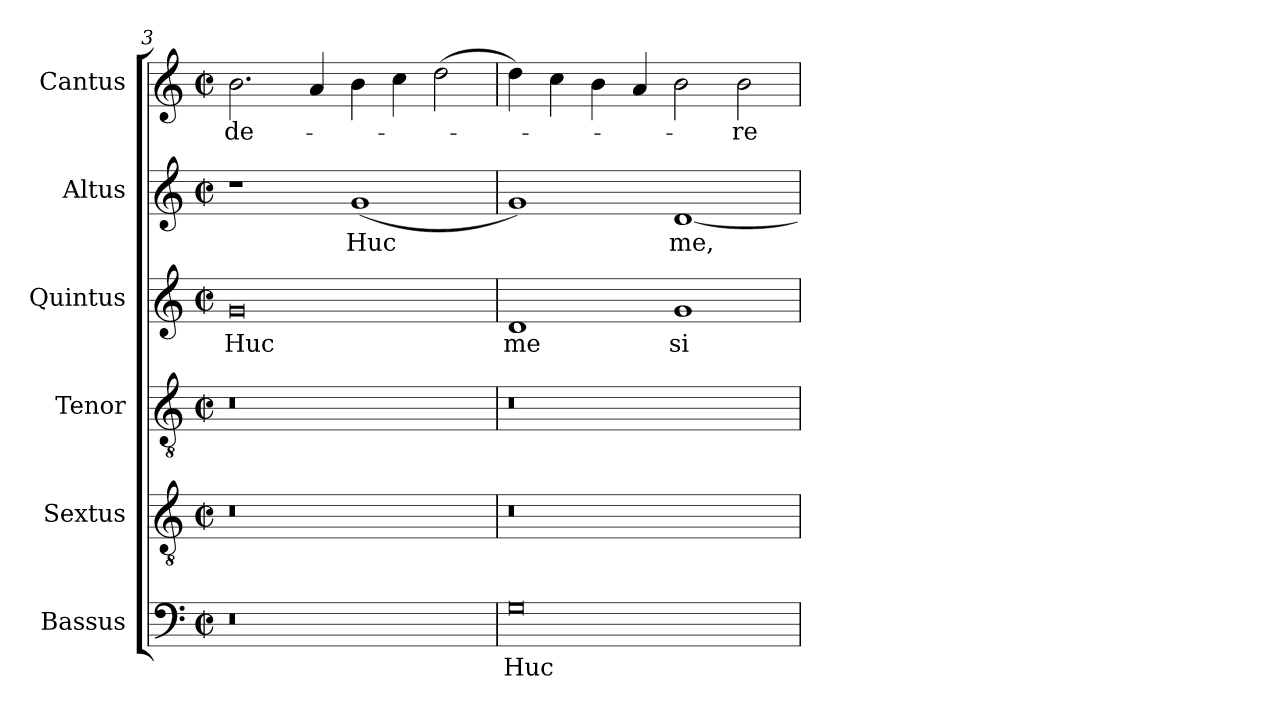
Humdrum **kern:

**kern	**text	**kern	**kern	**kern	**text	**kern	**text	**kern	**text
*part6	*part6	*part5	*part4	*part3	*part3	*part2	*part2	*part1	*part1
*staff6	*staff6	*staff5	*staff4	*staff3	*staff3	*staff2	*staff2	*staff1	*staff1
*I"Bassus	*	*I"Sextus	*I"Tenor	*I"Quintus	*	*I"Altus	*	*I"Cantus	*
*I'Bassus	*	*I'Sextus	*I'Tenor	*I'Quintus	*	*I'Altus	*	*I'Cantus	*
*clefF4	*	*clefGv2	*clefGv2	*clefG2	*	*clefG2	*	*clefG2	*
*M2/2	*	*M2/2	*M2/2	*M2/2	*	*M2/2	*	*M2/2	*
*met(c|)	*	*met(c|)	*met(c|)	*met(c|)	*	*met(c|)	*	*met(c|)	*
=3	=3	=3	=3	=3	=3	=3	=3	=3	=3
!	!	!	!	!	!LO:LY:b:cj	!	!	!	!LO:LY:b:cj
0r	.	0r	0r	0g	Huc	1r	.	2.b\	-de-
.	.	.	.	.	.	.	.	4a/	.
!	!	!	!	!	!	!	!LO:LY:b	!	!
.	.	.	.	.	.	(<1g	Huc	4b\	.
.	.	.	.	.	.	.	.	4cc\	.
.	.	.	.	.	.	.	.	(>2dd\	.
=4	=4	=4	=4	=4	=4	=4	=4	=4	=4
!	!LO:LY:b:cj	!	!	!	!LO:LY:b:cj	!	!	!	!
0G	Huc	0r	0r	1d	me	1g)	.	4dd\)	.
.	.	.	.	.	.	.	.	4cc\	.
.	.	.	.	.	.	.	.	4b\	.
.	.	.	.	.	.	.	.	4a/	.
!	!	!	!	!	!LO:LY:b:cj	!	!LO:LY:b:cj	!	!
.	.	.	.	1g	si	[<1d	me,	2b\	.
!	!	!	!	!	!	!	!	!	!LO:LY:b:cj
.	.	.	.	.	.	.	.	2b\	-re-
=	=	=	=	=	=	=	=	=	=
*-	*-	*-	*-	*-	*-	*-	*-	*-	*-
